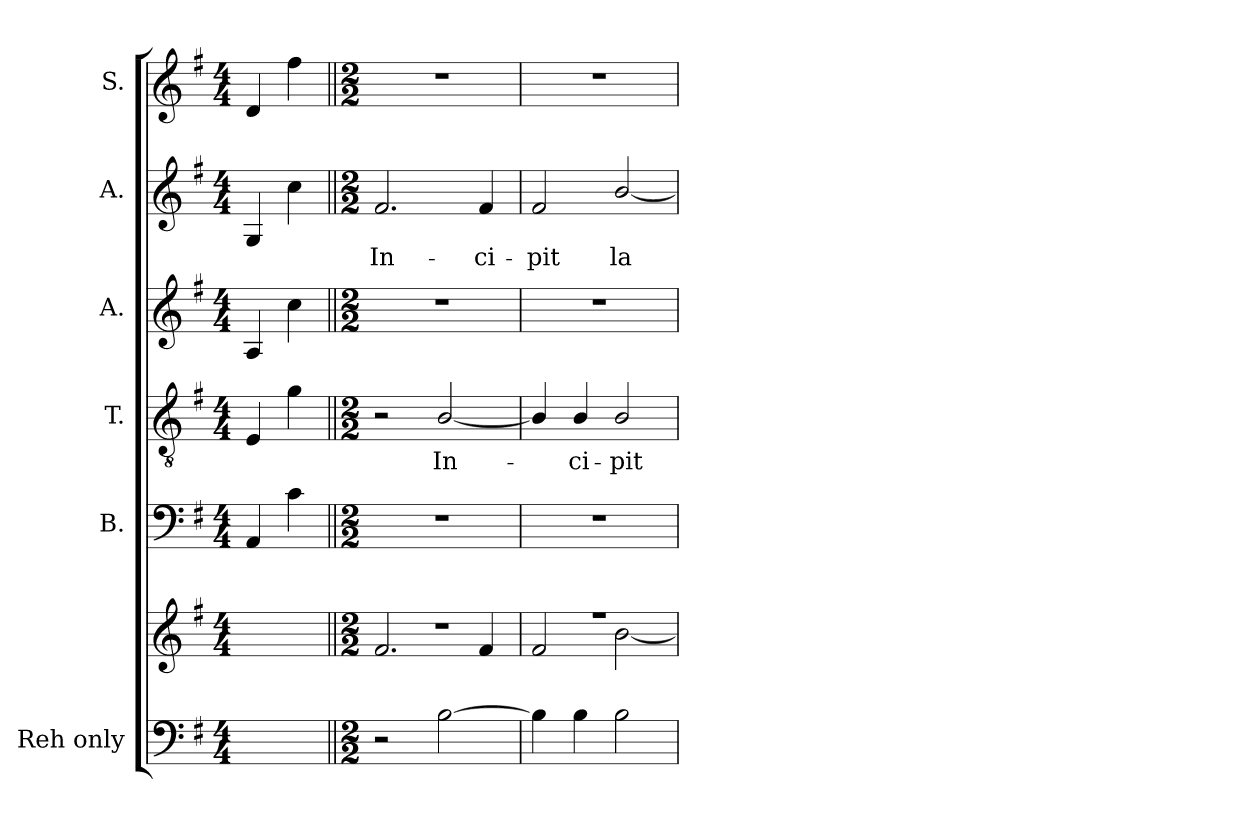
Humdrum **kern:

**kern	**kern	**kern	**kern	**text	**kern	**kern	**text	**kern
*part6	*part6	*part5	*part4	*part4	*part3	*part2	*part2	*part1
*staff7	*staff6	*staff5	*staff4	*staff4	*staff3	*staff2	*staff2	*staff1
*I"Reh  only	*	*I"B.	*I"T.	*	*I"A.	*I"A.	*	*I"S.
*	*	*I'B.	*I'T.	*	*I'A.	*I'A.	*	*
*clefF4	*clefG2	*clefF4	*clefGv2	*	*clefG2	*clefG2	*	*clefG2
*	*	*	*ITrd7c12	*	*	*	*	*
*k[f#]	*k[f#]	*k[f#]	*k[f#]	*	*k[f#]	*k[f#]	*	*k[f#]
*G:	*G:	*G:	*G:	*	*G:	*G:	*	*G:
*M4/4	*M4/4	*M4/4	*M4/4	*	*M4/4	*M4/4	*	*M4/4
=1	=1	=1	=1	=1	=1	=1	=1	=1
2ryy	2ryy	4AA/	4EE/	.	4A/	4G/	.	4d/
.	.	4c\	4G\	.	4cc\	4cc\	.	4ff#\
=2||	=2||	=2||	=2||	=2||	=2||	=2||	=2||	=2||
*M2/2	*M2/2	*M2/2	*M2/2	*	*M2/2	*M2/2	*	*M2/2
*	*^	*	*	*	*	*	*	*
!	!	!	!	!	!	!	!	!LO:LY:b	!
2r	1r	2.f#/	1r	2r	.	1r	2.f#/	In-	1r
!	!	!	!	!	!LO:LY:b	!	!	!	!
[2B\	.	.	.	[2BB/	In-	.	.	.	.
!	!	!	!	!	!	!	!	!LO:LY:b	!
.	.	4f#/	.	.	.	.	4f#/	-ci-	.
=3	=3	=3	=3	=3	=3	=3	=3	=3	=3
!	!	!	!	!	!	!	!	!LO:LY:b	!
4B\]	1r	2f#/	1r	4BB/]	.	1r	2f#/	-pit	1r
!	!	!	!	!	!LO:LY:b	!	!	!	!
4B\	.	.	.	4BB/	-ci-	.	.	.	.
!	!	!	!	!	!LO:LY:b	!	!	!LO:LY:b	!
2B\	.	[2b\	.	2BB/	-pit	.	[2b/	la-	.
*	*v	*v	*	*	*	*	*	*	*
=	=	=	=	=	=	=	=	=
*-	*-	*-	*-	*-	*-	*-	*-	*-
